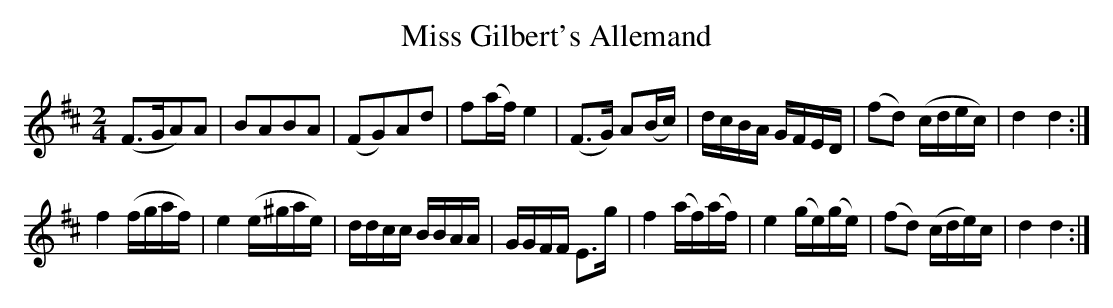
X:1
T:Miss Gilbert's Allemand
M:2/4
L:1/8
K:D
(F>GA)A|BABA|(FG)Ad|f(a/f/) e2|(F>G) A(B/c/)|d/c/B/A/ G/F/E/D/|(fd) (c/d/e/c/)|d2d2:|
f2 (f/g/a/f/)|e2 (e/^g/a/e/)|d/d/c/c/ B/B/A/A/|G/G/F/F/ E>g|f2 (a/f/)(a/f/)|e2 (g/e/)(g/e/)|(fd) (c/d/e/)c/ |d2d2:|
